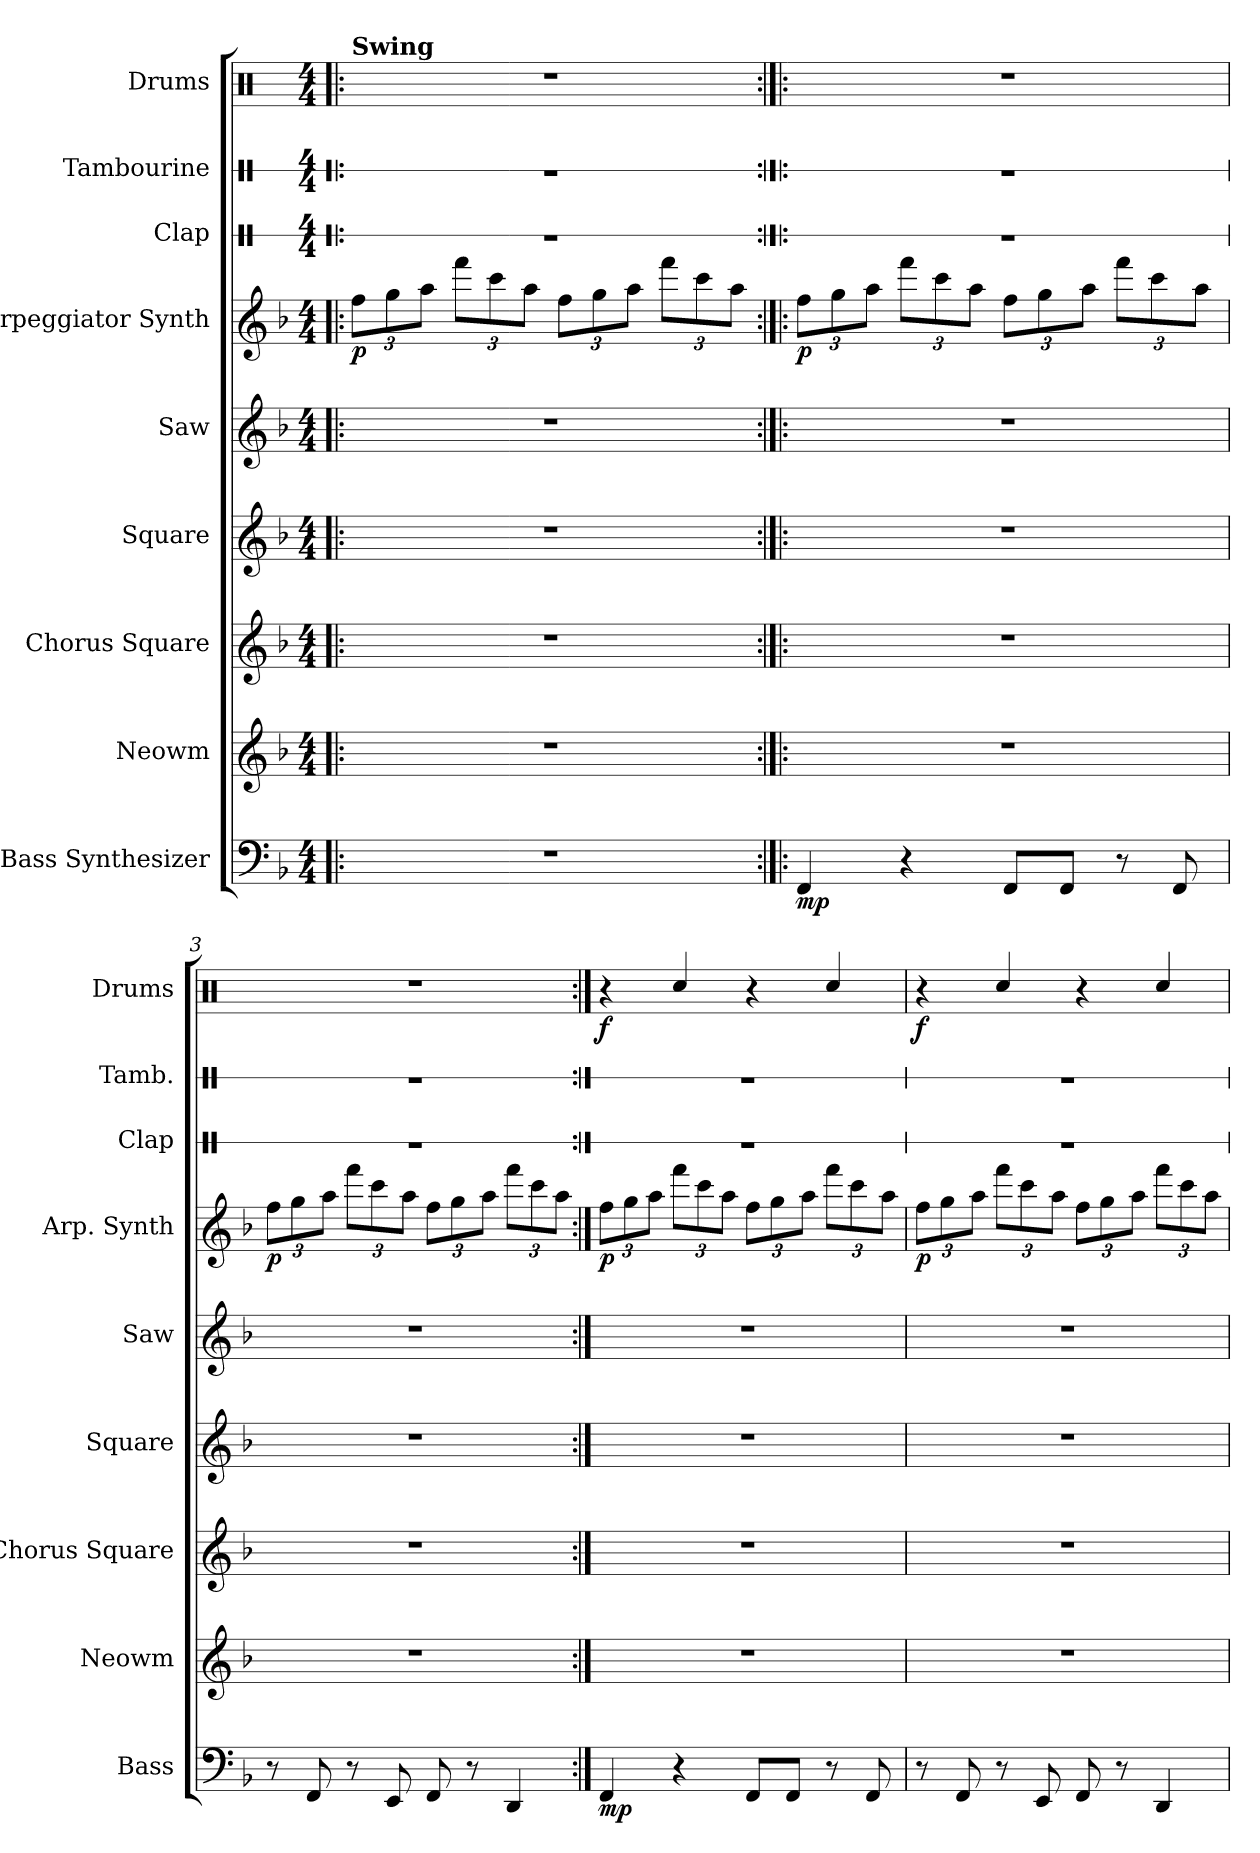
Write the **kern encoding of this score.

**kern	**dynam	**kern	**kern	**kern	**kern	**kern	**dynam	**kern	**kern	**kern	**dynam
*part9	*part9	*part8	*part7	*part6	*part5	*part4	*part4	*part3	*part2	*part1	*part1
*staff9	*staff9	*staff8	*staff7	*staff6	*staff5	*staff4	*staff4	*staff3	*staff2	*staff1	*staff1
*I"Bass Synthesizer	*	*I"Neowm	*I"Chorus Square	*I"Square	*I"Saw	*I"Arpeggiator Synth	*	*I"Clap	*I"Tambourine	*I"Drums	*
*I'Bass	*	*I'Neowm	*I'Chorus Square	*I'Square	*I'Saw	*I'Arp. Synth	*	*I'Clap	*I'Tamb.	*I'Drums	*
*	*	*	*	*	*	*	*	*stria1	*stria1	*	*
*clefF4	*	*clefG2	*clefG2	*clefG2	*clefG2	*clefG2	*	*clefX	*clefX	*clefX	*
*k[b-]	*	*k[b-]	*k[b-]	*k[b-]	*k[b-]	*k[b-]	*	*k[]	*k[]	*k[]	*
*M4/4	*	*M4/4	*M4/4	*M4/4	*M4/4	*M4/4	*	*M4/4	*M4/4	*M4/4	*
*MM180	*	*MM180	*MM180	*MM180	*MM180	*MM180	*	*MM180	*MM180	*MM180	*
*	*	*	*	*	*	*Xbrackettup	*	*	*	*	*
=1!|:	=1!|:	=1!|:	=1!|:	=1!|:	=1!|:	=1!|:	=1!|:	=1!|:	=1!|:	=1!|:	=1!|:
!	!	!	!	!	!	!	!	!	!	!LO:TX:a:B:t=Swing	!
!	!	!	!	!	!	!	!LO:DY:b	!	!	!	!
1r	.	1r	1r	1r	1r	12ff\L	p	1r	1r	1r	.
.	.	.	.	.	.	12gg\	.	.	.	.	.
.	.	.	.	.	.	12aa\J	.	.	.	.	.
.	.	.	.	.	.	12fff\L	.	.	.	.	.
.	.	.	.	.	.	12ccc\	.	.	.	.	.
.	.	.	.	.	.	12aa\J	.	.	.	.	.
.	.	.	.	.	.	12ff\L	.	.	.	.	.
.	.	.	.	.	.	12gg\	.	.	.	.	.
.	.	.	.	.	.	12aa\J	.	.	.	.	.
.	.	.	.	.	.	12fff\L	.	.	.	.	.
.	.	.	.	.	.	12ccc\	.	.	.	.	.
.	.	.	.	.	.	12aa\J	.	.	.	.	.
=2:|!|:	=2:|!|:	=2:|!|:	=2:|!|:	=2:|!|:	=2:|!|:	=2:|!|:	=2:|!|:	=2:|!|:	=2:|!|:	=2:|!|:	=2:|!|:
!	!LO:DY:b	!	!	!	!	!	!LO:DY:b	!	!	!	!
4FF/	mp	1r	1r	1r	1r	12ff\L	p	1r	1r	1r	.
.	.	.	.	.	.	12gg\	.	.	.	.	.
.	.	.	.	.	.	12aa\J	.	.	.	.	.
4r	.	.	.	.	.	12fff\L	.	.	.	.	.
.	.	.	.	.	.	12ccc\	.	.	.	.	.
.	.	.	.	.	.	12aa\J	.	.	.	.	.
8FF/L	.	.	.	.	.	12ff\L	.	.	.	.	.
.	.	.	.	.	.	12gg\	.	.	.	.	.
8FF/J	.	.	.	.	.	.	.	.	.	.	.
.	.	.	.	.	.	12aa\J	.	.	.	.	.
8r	.	.	.	.	.	12fff\L	.	.	.	.	.
.	.	.	.	.	.	12ccc\	.	.	.	.	.
8FF/	.	.	.	.	.	.	.	.	.	.	.
.	.	.	.	.	.	12aa\J	.	.	.	.	.
=3	=3	=3	=3	=3	=3	=3	=3	=3	=3	=3	=3
!	!	!	!	!	!	!	!LO:DY:b	!	!	!	!
8r	.	1r	1r	1r	1r	12ff\L	p	1r	1r	1r	.
.	.	.	.	.	.	12gg\	.	.	.	.	.
8FF/	.	.	.	.	.	.	.	.	.	.	.
.	.	.	.	.	.	12aa\J	.	.	.	.	.
8r	.	.	.	.	.	12fff\L	.	.	.	.	.
.	.	.	.	.	.	12ccc\	.	.	.	.	.
8EE/	.	.	.	.	.	.	.	.	.	.	.
.	.	.	.	.	.	12aa\J	.	.	.	.	.
8FF/	.	.	.	.	.	12ff\L	.	.	.	.	.
.	.	.	.	.	.	12gg\	.	.	.	.	.
8r	.	.	.	.	.	.	.	.	.	.	.
.	.	.	.	.	.	12aa\J	.	.	.	.	.
4DD/	.	.	.	.	.	12fff\L	.	.	.	.	.
.	.	.	.	.	.	12ccc\	.	.	.	.	.
.	.	.	.	.	.	12aa\J	.	.	.	.	.
!!LO:LB:g=z
=4:|!	=4:|!	=4:|!	=4:|!	=4:|!	=4:|!	=4:|!	=4:|!	=4:|!	=4:|!	=4:|!	=4:|!
!	!LO:DY:b	!	!	!	!	!	!LO:DY:b	!	!	!	!LO:DY:b
4FF/	mp	1r	1r	1r	1r	12ff\L	p	1r	1r	4r	f
.	.	.	.	.	.	12gg\	.	.	.	.	.
.	.	.	.	.	.	12aa\J	.	.	.	.	.
4r	.	.	.	.	.	12fff\L	.	.	.	4Rcc/	.
.	.	.	.	.	.	12ccc\	.	.	.	.	.
.	.	.	.	.	.	12aa\J	.	.	.	.	.
8FF/L	.	.	.	.	.	12ff\L	.	.	.	4r	.
.	.	.	.	.	.	12gg\	.	.	.	.	.
8FF/J	.	.	.	.	.	.	.	.	.	.	.
.	.	.	.	.	.	12aa\J	.	.	.	.	.
8r	.	.	.	.	.	12fff\L	.	.	.	4Rcc/	.
.	.	.	.	.	.	12ccc\	.	.	.	.	.
8FF/	.	.	.	.	.	.	.	.	.	.	.
.	.	.	.	.	.	12aa\J	.	.	.	.	.
=5	=5	=5	=5	=5	=5	=5	=5	=5	=5	=5	=5
!	!	!	!	!	!	!	!LO:DY:b	!	!	!	!LO:DY:b
8r	.	1r	1r	1r	1r	12ff\L	p	1r	1r	4r	f
.	.	.	.	.	.	12gg\	.	.	.	.	.
8FF/	.	.	.	.	.	.	.	.	.	.	.
.	.	.	.	.	.	12aa\J	.	.	.	.	.
8r	.	.	.	.	.	12fff\L	.	.	.	4Rcc/	.
.	.	.	.	.	.	12ccc\	.	.	.	.	.
8EE/	.	.	.	.	.	.	.	.	.	.	.
.	.	.	.	.	.	12aa\J	.	.	.	.	.
8FF/	.	.	.	.	.	12ff\L	.	.	.	4r	.
.	.	.	.	.	.	12gg\	.	.	.	.	.
8r	.	.	.	.	.	.	.	.	.	.	.
.	.	.	.	.	.	12aa\J	.	.	.	.	.
4DD/	.	.	.	.	.	12fff\L	.	.	.	4Rcc/	.
.	.	.	.	.	.	12ccc\	.	.	.	.	.
.	.	.	.	.	.	12aa\J	.	.	.	.	.
=	=	=	=	=	=	=	=	=	=	=	=
*-	*-	*-	*-	*-	*-	*-	*-	*-	*-	*-	*-
